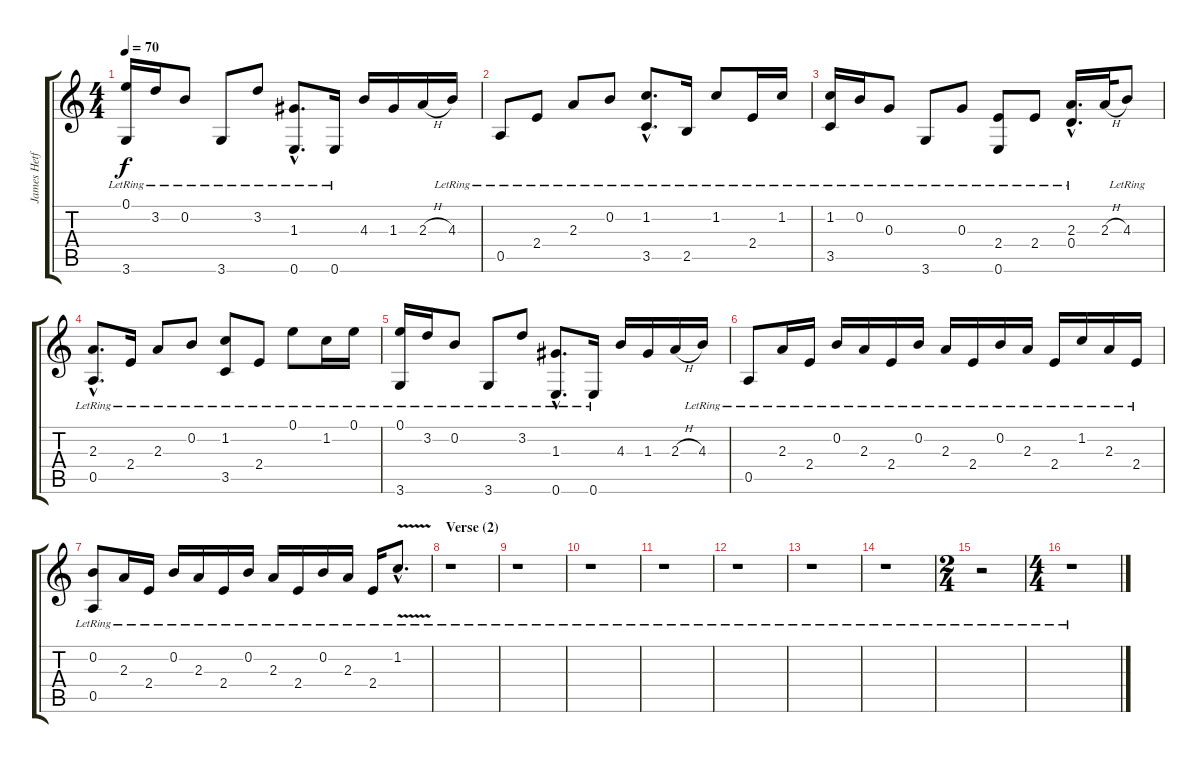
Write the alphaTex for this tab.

\track ("James Hetfield (Acoustic Guitar)" "James Hetf") {instrument acousticguitarnylon}
\staff {score tabs}
\tuning (E4 B3 G3 D3 A2 E2) {hide}
\ts (4 4)
\tempo 70
\clef g2
\ks c
(0.1{lr} 3.6{lr}).16{dy f} 3.2{lr}.16 0.2{lr}.8 3.6{lr}.8 3.2{lr}.8 (1.3{hac lr} 0.6{hac lr}).8{d} 0.6{lr}.16 4.3.16 1.3.16 2.3{h}.16 4.3{lr}.16 |
0.5{lr}.8 2.4{lr}.8 2.3{lr}.8 0.2{lr}.8 (1.2{hac lr} 3.5{hac lr}).8{d} 2.5{lr}.16 1.2{lr}.8 2.4{lr}.16 1.2{lr}.16 |
(1.2{lr} 3.5{lr}).16 0.2{lr}.16 0.3{lr}.8 3.6{lr}.8 0.3{lr}.8 (2.4{lr} 0.6{lr}).8 2.4{lr}.8 (2.3{hac lr} 0.4{hac lr}).16{d} 2.3{h}.32 4.3{lr}.8 |
(2.3{hac lr} 0.5{hac lr}).8{d} 2.4{lr}.16 2.3{lr}.8 0.2{lr}.8 (1.2{lr} 3.5{lr}).8 2.4{lr}.8 0.1{lr}.8 1.2{lr}.16 0.1{lr}.16 |
(0.1{lr} 3.6{lr}).16 3.2{lr}.16 0.2{lr}.8 3.6{lr}.8 3.2{lr}.8 (1.3{hac lr} 0.6{hac lr}).8{d} 0.6{lr}.16 4.3.16 1.3.16 2.3{h}.16 4.3{lr}.16 |
0.5{lr}.8 2.3{lr}.16 2.4{lr}.16 0.2{lr}.16 2.3{lr}.16 2.4{lr}.16 0.2{lr}.16 2.3{lr}.16 2.4{lr}.16 0.2{lr}.16 2.3{lr}.16 2.4{lr}.16 1.2{lr}.16 2.3{lr}.16 2.4{lr}.16 |
(0.2{lr} 0.5{lr}).8 2.3{lr}.16 2.4{lr}.16 0.2{lr}.16 2.3{lr}.16 2.4{lr}.16 0.2{lr}.16 2.3{lr}.16 2.4{lr}.16 0.2{lr}.16 2.3{lr}.16 2.4{lr}.16 1.2{v hac lr}.8{d} |
\section ("" "Verse (2)")
r.1 |
r.1 |
r.1 |
r.1 |
r.1 |
r.1 |
r.1 |
\ts (2 4)
r.2 |
\ts (4 4)
r.1
